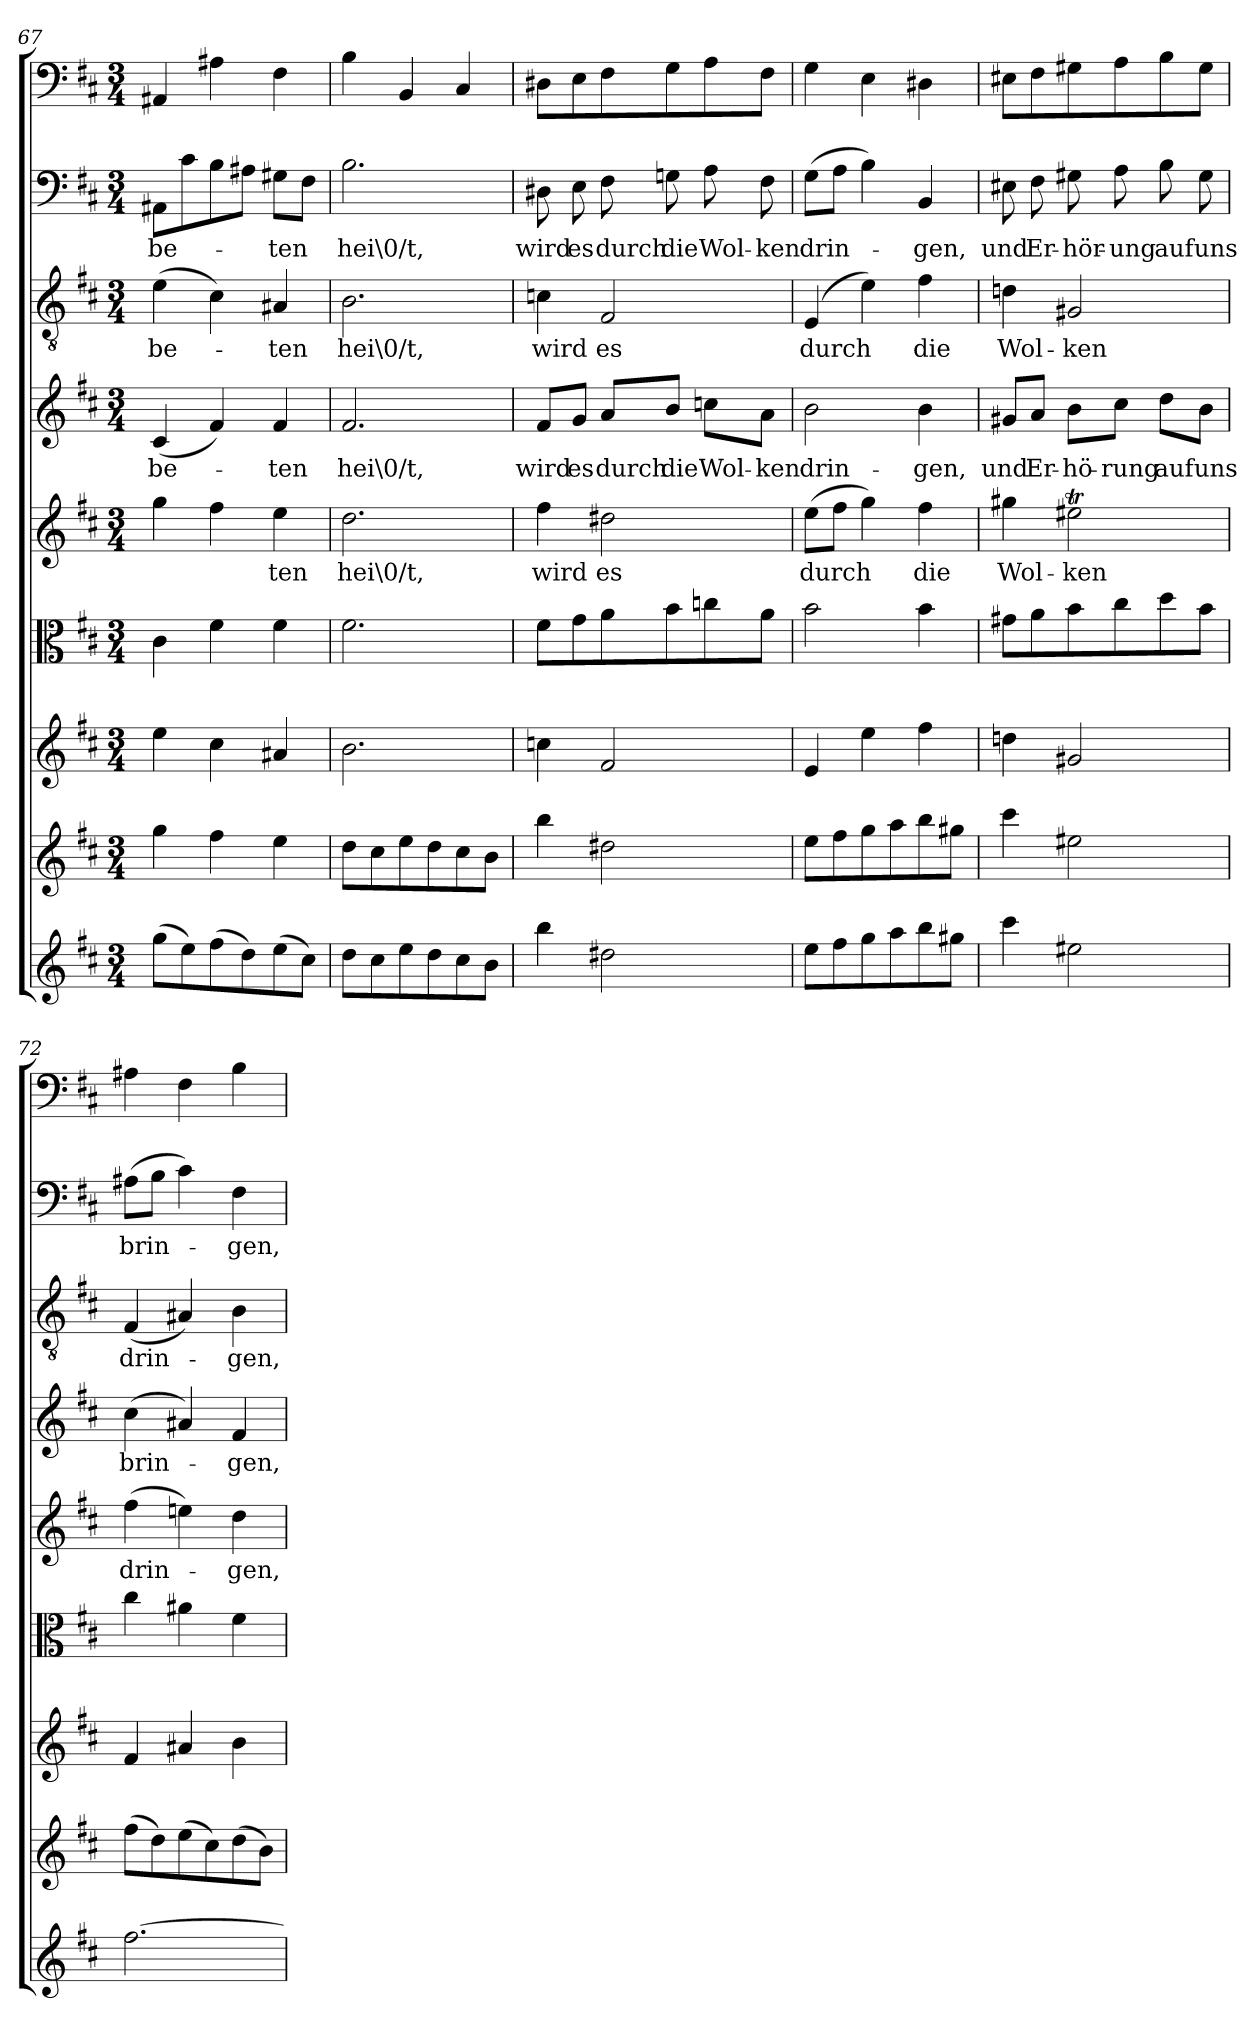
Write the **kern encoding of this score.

**kern	**kern	**kern	**kern	**kern	**text	**kern	**text	**kern	**text	**kern	**text	**kern
*part9	*part8	*part7	*part6	*part5	*part5	*part4	*part4	*part3	*part3	*part2	*part2	*part1
*staff9	*staff8	*staff7	*staff6	*staff5	*staff5	*staff4	*staff4	*staff3	*staff3	*staff2	*staff2	*staff1
*clefG2	*clefG2	*clefG2	*clefC3	*clefG2	*	*clefG2	*	*clefGv2	*	*clefF4	*	*clefF4
*k[f#c#]	*k[f#c#]	*k[f#c#]	*k[f#c#]	*k[f#c#]	*	*k[f#c#]	*	*k[f#c#]	*	*k[f#c#]	*	*k[f#c#]
*b:	*b:	*b:	*b:	*b:	*	*b:	*	*b:	*	*b:	*	*b:
*M3/4	*M3/4	*M3/4	*M3/4	*M3/4	*	*M3/4	*	*M3/4	*	*M3/4	*	*M3/4
=67	=67	=67	=67	=67	=67	=67	=67	=67	=67	=67	=67	=67
(8gg\L	4gg\	4ee\	4c#\	4gg\	.	(4c#/	be-	(4e\	be-	8AA#X\L	be-	4AA#X/
8ee\)	.	.	.	.	.	.	.	.	.	8c#\	.	.
(8ff#\	4ff#\	4cc#\	4f#\	4ff#\	.	4f#/)	.	4c#\)	.	8B\	.	4A#X\
8dd\)	.	.	.	.	.	.	.	.	.	8A#X\J	.	.
(8ee\	4ee\	4a#X/	4f#\	4ee\	-ten	4f#/	-ten	4A#X/	-ten	8G#X\L	-ten	4F#\
8cc#\J)	.	.	.	.	.	.	.	.	.	8F#\J	.	.
=68	=68	=68	=68	=68	=68	=68	=68	=68	=68	=68	=68	=68
8dd\L	8dd\L	2.b\	2.f#\	2.dd\	hei\0/t,	2.f#/	hei\0/t,	2.B\	hei\0/t,	2.B\	hei\0/t,	4B\
8cc#\	8cc#\	.	.	.	.	.	.	.	.	.	.	.
8ee\	8ee\	.	.	.	.	.	.	.	.	.	.	4BB/
8dd\	8dd\	.	.	.	.	.	.	.	.	.	.	.
8cc#\	8cc#\	.	.	.	.	.	.	.	.	.	.	4C#/
8b\J	8b\J	.	.	.	.	.	.	.	.	.	.	.
=69	=69	=69	=69	=69	=69	=69	=69	=69	=69	=69	=69	=69
4bb\	4bb\	4ccn\	8f#\L	4ff#\	wird	8f#/L	wird	4cn\	wird	8D#X\	wird	8D#X\L
.	.	.	8g\	.	.	8g/J	es	.	.	8E\	es	8E\
2dd#X\	2dd#X\	2f#/	8a\	2dd#X\	es	8a/L	durch	2F#/	es	8F#\	durch	8F#\
.	.	.	8b\	.	.	8b/J	die	.	.	8Gn\	die	8G\
.	.	.	8ccn\	.	.	8ccn\L	Wol-	.	.	8A\	Wol-	8A\
.	.	.	8a\J	.	.	8a\J	-ken	.	.	8F#\	-ken	8F#\J
=70	=70	=70	=70	=70	=70	=70	=70	=70	=70	=70	=70	=70
8ee\L	8ee\L	4e/	2b\	(8ee\L	durch	2b\	drin-	(4E/	durch	(8G\L	drin-	4G\
8ff#\	8ff#\	.	.	8ff#\J	.	.	.	.	.	8A\J	.	.
8gg\	8gg\	4ee\	.	4gg\)	.	.	.	4e\)	.	4B\)	.	4E\
8aa\	8aa\	.	.	.	.	.	.	.	.	.	.	.
8bb\	8bb\	4ff#\	4b\	4ff#\	die	4b\	-gen,	4f#\	die	4BB/	-gen,	4D#X\
8gg#X\J	8gg#X\J	.	.	.	.	.	.	.	.	.	.	.
=71	=71	=71	=71	=71	=71	=71	=71	=71	=71	=71	=71	=71
4ccc#\	4ccc#\	4ddn\	8g#X\L	4gg#X\	Wol-	8g#X/L	und	4dn\	Wol-	8E#X\	und	8E#X\L
.	.	.	8a\	.	.	8a/J	Er-	.	.	8F#\	Er-	8F#\
2ee#X\	2ee#X\	2g#X/	8b\	2ee#Xt\	-ken	8b\L	-hö-	2G#X/	-ken	8G#X\	-hör-	8G#X\
.	.	.	8cc#\	.	.	8cc#\J	-rung	.	.	8A\	-ung	8A\
.	.	.	8dd\	.	.	8dd\L	auf	.	.	8B\	auf	8B\
.	.	.	8b\J	.	.	8b\J	uns	.	.	8G#\	uns	8G#\J
=72	=72	=72	=72	=72	=72	=72	=72	=72	=72	=72	=72	=72
[2.ff#\	(8ff#\L	4f#/	4cc#\	(4ff#\	drin-	(4cc#\	brin-	(4F#/	drin-	(8A#X\L	brin-	4A#X\
.	8dd\)	.	.	.	.	.	.	.	.	8B\J	.	.
.	(8ee\	4a#X/	4a#X\	4een\)	.	4a#X/)	.	4A#X/)	.	4c#\)	.	4F#\
.	8cc#\)	.	.	.	.	.	.	.	.	.	.	.
.	(8dd\	4b\	4f#\	4dd\	-gen,	4f#/	-gen,	4B\	-gen,	4F#\	-gen,	4B\
.	8b\J)	.	.	.	.	.	.	.	.	.	.	.
=	=	=	=	=	=	=	=	=	=	=	=	=
*-	*-	*-	*-	*-	*-	*-	*-	*-	*-	*-	*-	*-
